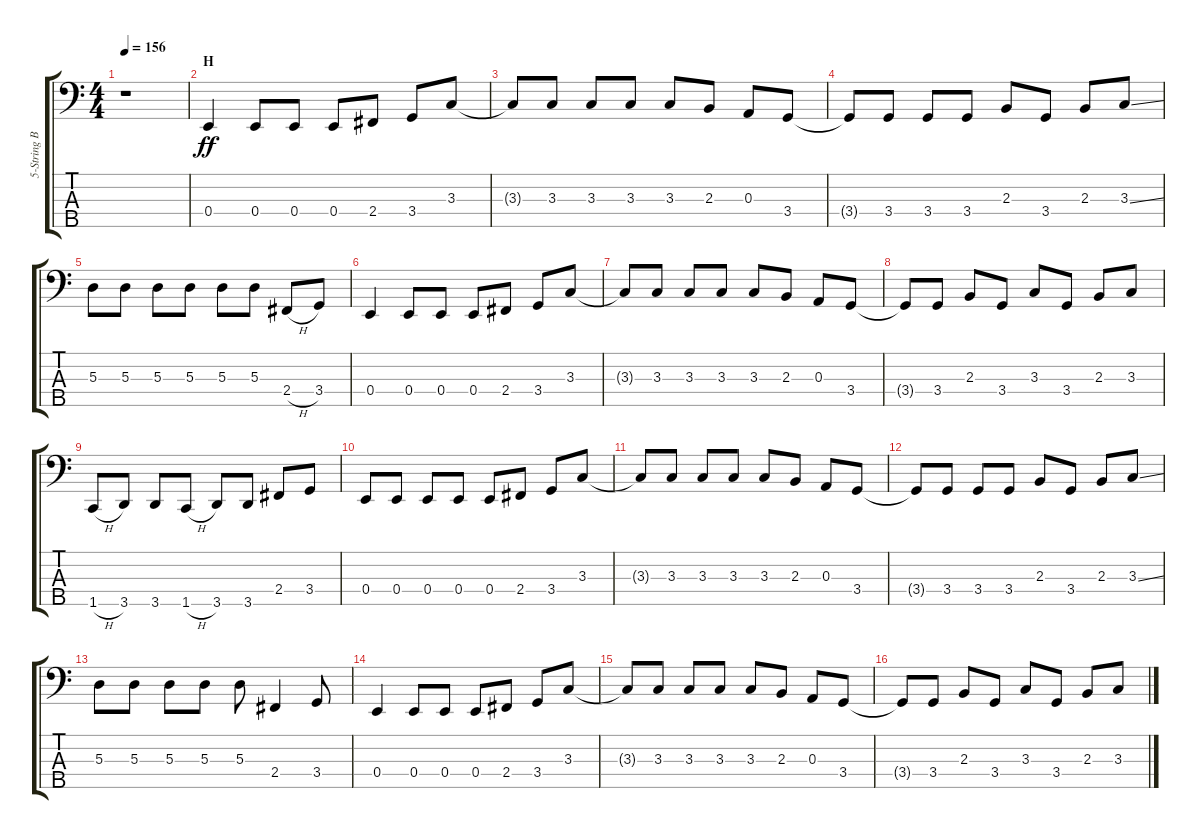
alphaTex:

\track ("5-String Bass" "5-String B") {instrument electricbasspick}
\staff {score tabs}
\tuning (G2 D2 A1 E1 B0) {hide}
\ts (4 4)
\tempo 156
\clef f4
\ks c
r.1{dy ff} |
\section ("" "H")
0.4.4 0.4.8 0.4.8 0.4.8 2.4.8 3.4.8 3.3.8 |
3.3{t}.8 3.3.8 3.3.8 3.3.8 3.3.8 2.3.8 0.3.8 3.4.8 |
3.4{t}.8 3.4.8 3.4.8 3.4.8 2.3.8 3.4.8 2.3.8 3.3{ss}.8 |
5.3.8 5.3.8 5.3.8 5.3.8 5.3.8 5.3.8 2.4{h}.8 3.4.8 |
0.4.4 0.4.8 0.4.8 0.4.8 2.4.8 3.4.8 3.3.8 |
3.3{t}.8 3.3.8 3.3.8 3.3.8 3.3.8 2.3.8 0.3.8 3.4.8 |
3.4{t}.8 3.4.8 2.3.8 3.4.8 3.3.8 3.4.8 2.3.8 3.3.8 |
1.5{h}.8 3.5.8 3.5.8 1.5{h}.8 3.5.8 3.5.8 2.4.8 3.4.8 |
0.4.8 0.4.8 0.4.8 0.4.8 0.4.8 2.4.8 3.4.8 3.3.8 |
3.3{t}.8 3.3.8 3.3.8 3.3.8 3.3.8 2.3.8 0.3.8 3.4.8 |
3.4{t}.8 3.4.8 3.4.8 3.4.8 2.3.8 3.4.8 2.3.8 3.3{ss}.8 |
5.3.8 5.3.8 5.3.8 5.3.8 5.3.8 2.4.4 3.4.8 |
0.4.4 0.4.8 0.4.8 0.4.8 2.4.8 3.4.8 3.3.8 |
3.3{t}.8 3.3.8 3.3.8 3.3.8 3.3.8 2.3.8 0.3.8 3.4.8 |
3.4{t}.8 3.4.8 2.3.8 3.4.8 3.3.8 3.4.8 2.3.8 3.3.8
